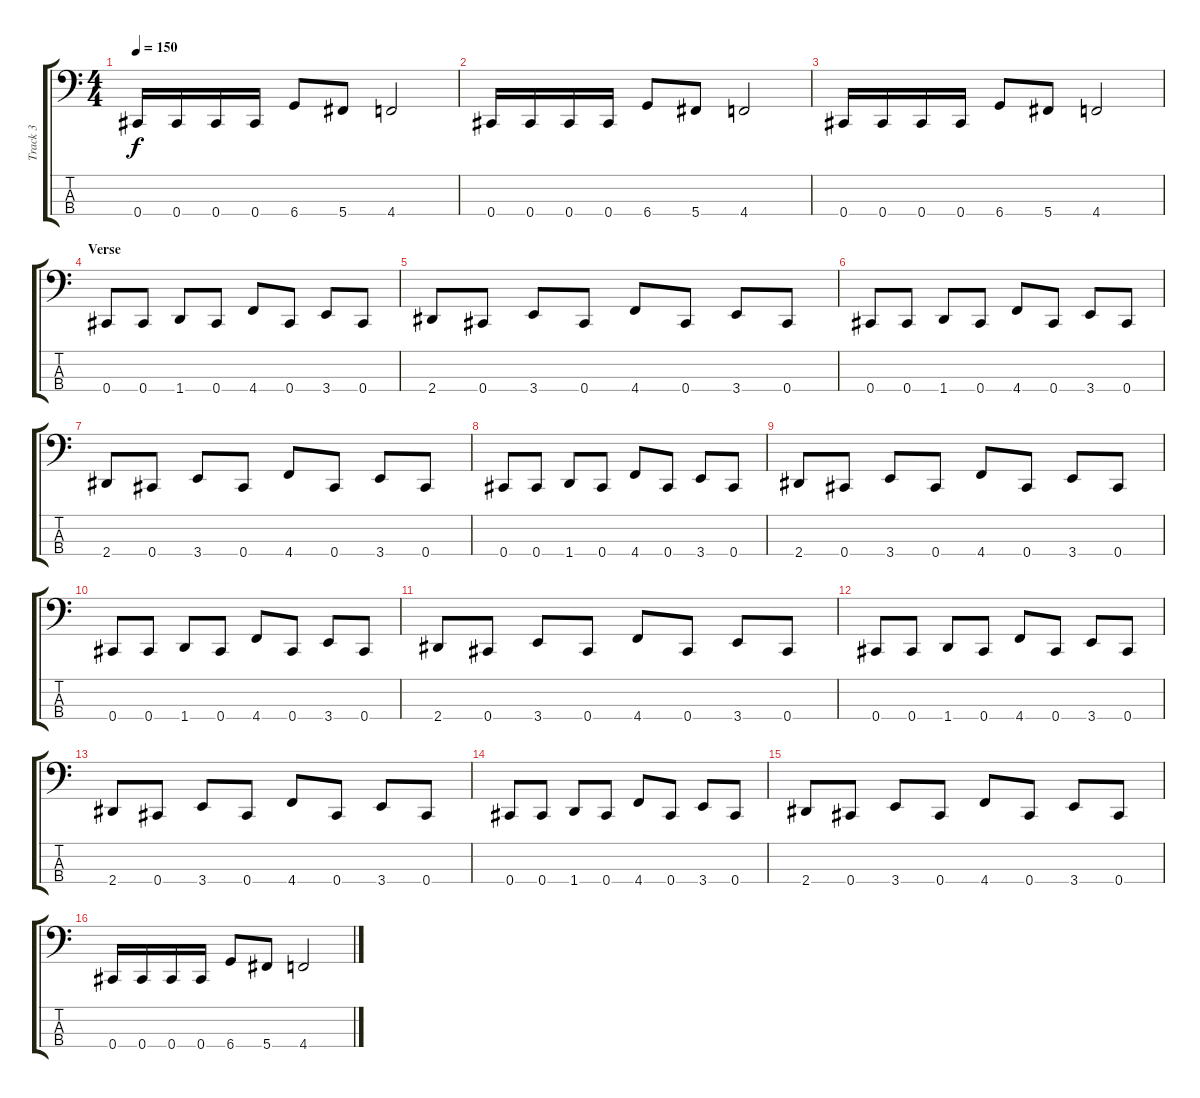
\track ("Track 3" "Track 3") {instrument electricbasspick}
\staff {score tabs}
\tuning (Gb2 Db2 Ab1 Db1) {hide}
\ts (4 4)
\tempo 150
\clef f4
\ks c
0.4.16{dy f} 0.4.16 0.4.16 0.4.16 6.4.8 5.4.8 4.4.2 |
0.4.16 0.4.16 0.4.16 0.4.16 6.4.8 5.4.8 4.4.2 |
0.4.16 0.4.16 0.4.16 0.4.16 6.4.8 5.4.8 4.4.2 |
\section ("" "Verse")
0.4.8 0.4.8 1.4.8 0.4.8 4.4.8 0.4.8 3.4.8 0.4.8 |
2.4.8 0.4.8 3.4.8 0.4.8 4.4.8 0.4.8 3.4.8 0.4.8 |
0.4.8 0.4.8 1.4.8 0.4.8 4.4.8 0.4.8 3.4.8 0.4.8 |
2.4.8 0.4.8 3.4.8 0.4.8 4.4.8 0.4.8 3.4.8 0.4.8 |
0.4.8 0.4.8 1.4.8 0.4.8 4.4.8 0.4.8 3.4.8 0.4.8 |
2.4.8 0.4.8 3.4.8 0.4.8 4.4.8 0.4.8 3.4.8 0.4.8 |
0.4.8 0.4.8 1.4.8 0.4.8 4.4.8 0.4.8 3.4.8 0.4.8 |
2.4.8 0.4.8 3.4.8 0.4.8 4.4.8 0.4.8 3.4.8 0.4.8 |
0.4.8 0.4.8 1.4.8 0.4.8 4.4.8 0.4.8 3.4.8 0.4.8 |
2.4.8 0.4.8 3.4.8 0.4.8 4.4.8 0.4.8 3.4.8 0.4.8 |
0.4.8 0.4.8 1.4.8 0.4.8 4.4.8 0.4.8 3.4.8 0.4.8 |
2.4.8 0.4.8 3.4.8 0.4.8 4.4.8 0.4.8 3.4.8 0.4.8 |
0.4.16 0.4.16 0.4.16 0.4.16 6.4.8 5.4.8 4.4.2
